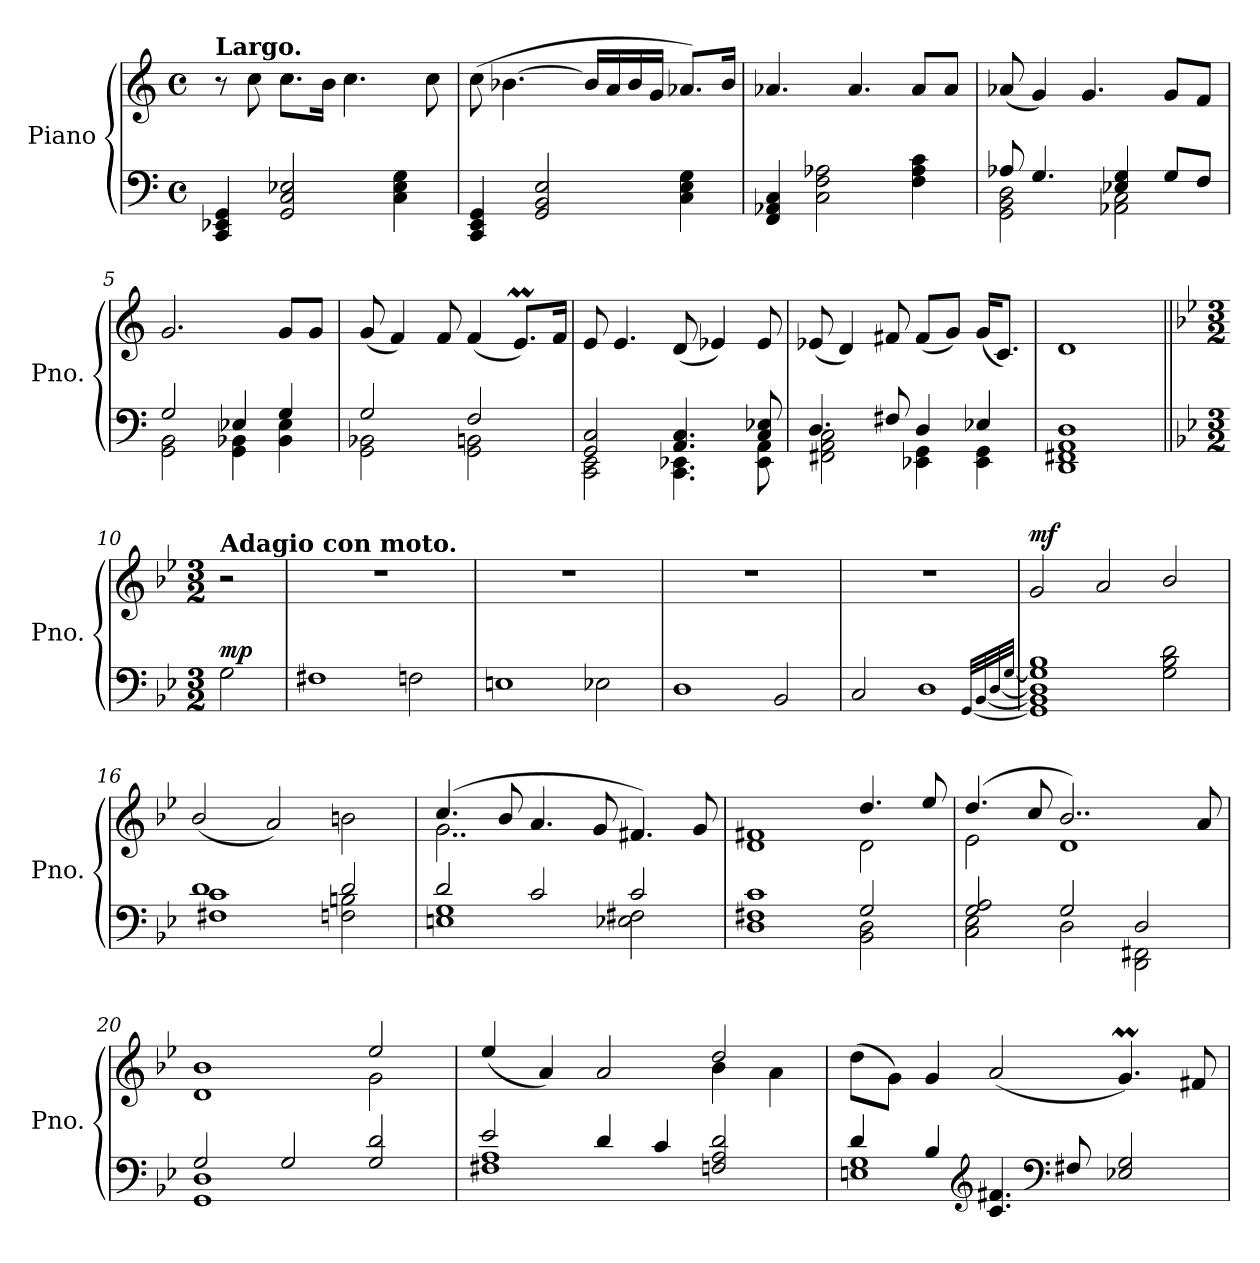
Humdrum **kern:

**kern	**kern	**dynam
*part1	*part1	*part1
*staff2	*staff1	*staff1/2
*I"Piano	*	*
*I'Pno.	*	*
*clefF4	*clefG2	*
*k[]	*k[]	*
*M4/4	*M4/4	*
*met(c)	*met(c)	*
=1	=1	=1
!	!LO:TX:a:B:t=Largo.	!
4CC/ 4EE-X/ 4GG/	8r	.
.	8cc\	.
2GG/ 2C/ 2E-X/	8.cc\L	.
.	16b\Jk	.
.	4.cc\	.
4C\ 4E-\ 4G\	.	.
.	8cc\	.
=2	=2	=2
4CC/ 4EE/ 4GG/	(>8cc\	.
.	[4.b-X\	.
2GG/ 2BB/ 2E/	.	.
.	16b-/LL]	.
.	16a/	.
.	16b-/	.
.	16g/JJ	.
4C\ 4E\ 4G\	8.a-X/L)	.
.	16b-/Jk	.
=3	=3	=3
4FF/ 4AA-X/ 4C/	4.a-X/	.
2C\ 2F\ 2A-X\	.	.
.	4.a-/	.
4F\ 4A-\ 4c\	8a-/L	.
.	8a-/J	.
=4	=4	=4
*^	*	*
8A-X/	2GG\ 2BB\ 2D\	(<8a-X/	.
4.G/	.	4g/)	.
.	.	4.g/	.
4E-X/ 4G/	2AA-X\ 2C\	.	.
8G/L	.	8g/L	.
8F/J	.	8f/J	.
=5	=5	=5	=5
2G/	2GG\ 2BB\	2.g/	.
4E-X/	4GG\ 4BB-X\	.	.
4G/	4BB-\ 4E-\	8g/L	.
.	.	8g/J	.
=6	=6	=6	=6
2G/	2GG\ 2BB-X\	(<8g/	.
.	.	4f/)	.
.	.	8f/	.
2F/	2GG\ 2BBn\	(<4f/	.
.	.	8.em/L)	.
.	.	16f/Jk	.
!!LO:LB:g=z
=7	=7	=7	=7
2GG/ 2C/	2CC\ 2EE\	8e/	.
.	.	4.e/	.
4.AA/ 4.C/	4.CC\ 4.EE-X\	(<8d/	.
.	.	4e-X/)	.
8C/ 8E-X/	8EE-\ 8AA\	8e-/	.
=8	=8	=8	=8
4.D/	2FF#X\ 2AA\ 2C\	(<8e-X/	.
.	.	4d/)	.
8F#X/	.	8f#X/	.
4D/	4EE-X\ 4GG\	(<8f#/L	.
.	.	8g/J)	.
4E-X/	4EE-\ 4GG\	(<16g/KL	.
.	.	8.c/J)	.
=9	=9	=9	=9
1D	1DD 1FF#X 1AA	1d	.
*v	*v	*	*
=10||	=10||	=10||
*k[b-e-]	*k[b-e-]	*
*M3/2	*M3/2	*
*^	*	*
!	!	!LO:TX:a:B:t=Adagio con moto.	!
!	!	!	!LO:DY:a=2
*v	*v	*	*
2G\	2r	mp
=11	=11	=11
1F#X	1.r	.
2Fn\	.	.
=12	=12	=12
1En	1.r	.
2E-X\	.	.
=13	=13	=13
1D	1.r	.
2BB-/	.	.
=14	=14	=14
2C/	1.r	.
1D	.	.
[32qGG/LLL	.	.
[32qBB-/	.	.
[32qD/	.	.
[32qG/JJJ	.	.
=15	=15	=15
!	!	!LO:DY:a
1GG] 1BB-] 1D] 1G] 1B-	2g/	mf
.	2a/	.
2G\ 2B-\ 2d\	2b-/	.
!!LO:LB:g=z
=16	=16	=16
*^	*	*
1d	1F#X 1c	(<2b-/	.
.	.	2a/)	.
2d/	2Fn\ 2Bn\	2bn\	.
=17	=17	=17	=17
*	*	*^	*
2d/	1En 1G	(>4.cc/	2..g\	.
.	.	8b-/	.	.
2c/	.	4.a/	.	.
.	.	8g/	2ryy	.
2c/	2E-X\ 2F#X\	4.f#X/)	.	.
.	.	8g/	8ryy	.
=18	=18	=18	=18	=18
1c	1D 1F#X	1f#X	1d	.
2G/	2BB-\ 2D\	4.dd/	2d\	.
.	.	8ee-/	.	.
=19	=19	=19	=19	=19
2G/ 2A/	2C\ 2E-\	(>4.dd/	2e-\	.
.	.	8cc/	.	.
2G/	2D\	2..b-/)	1d	.
2D/	2DD\ 2FF#X\	.	.	.
.	.	8a/	.	.
=20	=20	=20	=20	=20
2G/	1GG 1D	1b-	1d	.
2G/	.	.	.	.
2G/ 2d/	2ryy	2ee-/	2g\	.
=21	=21	=21	=21	=21
2e-/	1F#X 1A	(>4ee-/	1ryy	.
.	.	4a/)	.	.
4d/	.	2a/	.	.
4c/	.	.	.	.
2Fn/ 2A/ 2d/	2ryy	2dd/	4b-\	.
.	.	.	4a\	.
*	*	*v	*v	*
!!LO:LB:g=z
=22	=22	=22	=22
4d/	1En 1G	(>8dd\L	.
.	.	8g\J)	.
4B-/	.	4g/	.
*clefG2	*	*	*
4.c/ 4.f#X/	.	(<2a/	.
*clefF4	*	*	*
8F#X/	.	.	.
2E-X/ 2G/	2ryy	4.gM/)	.
.	.	8f#X/	.
*v	*v	*	*
=	=	=
*-	*-	*-
